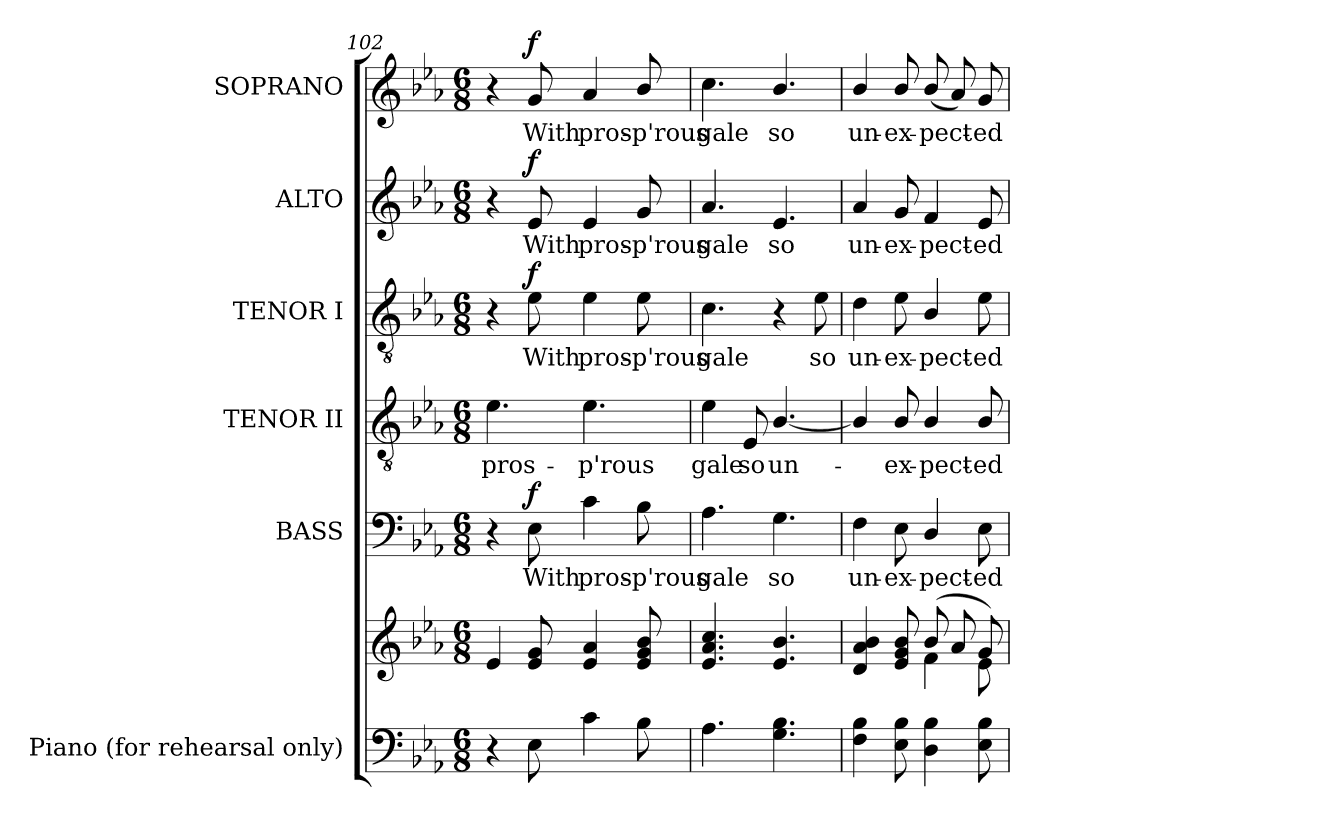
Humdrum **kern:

**kern	**kern	**kern	**text	**dynam	**kern	**text	**kern	**text	**dynam	**kern	**text	**dynam	**kern	**text	**dynam
*part6	*part6	*part5	*part5	*part5	*part4	*part4	*part3	*part3	*part3	*part2	*part2	*part2	*part1	*part1	*part1
*staff7	*staff6	*staff5	*staff5	*staff5	*staff4	*staff4	*staff3	*staff3	*staff3	*staff2	*staff2	*staff2	*staff1	*staff1	*staff1
*I"Piano (for rehearsal only)	*	*I"BASS	*	*	*I"TENOR II	*	*I"TENOR I	*	*	*I"ALTO	*	*	*I"SOPRANO	*	*
*I'Pno.	*	*I'B.	*	*	*I'T.	*	*I'T.	*	*	*I'A.	*	*	*I'S.	*	*
*clefF4	*clefG2	*clefF4	*	*	*clefGv2	*	*clefGv2	*	*	*clefG2	*	*	*clefG2	*	*
*	*	*	*	*	*ITrd7c12	*	*ITrd7c12	*	*	*	*	*	*	*	*
*k[b-e-a-]	*k[b-e-a-]	*k[b-e-a-]	*	*	*k[b-e-a-]	*	*k[b-e-a-]	*	*	*k[b-e-a-]	*	*	*k[b-e-a-]	*	*
*E-:	*E-:	*E-:	*	*	*E-:	*	*E-:	*	*	*E-:	*	*	*E-:	*	*
*M6/8	*M6/8	*M6/8	*	*	*M6/8	*	*M6/8	*	*	*M6/8	*	*	*M6/8	*	*
=102	=102	=102	=102	=102	=102	=102	=102	=102	=102	=102	=102	=102	=102	=102	=102
!	!	!	!	!	!	!LO:LY:b:color=#000000	!	!	!	!	!	!	!	!	!
4r	4e-i/	4r	.	.	4.E-i\	pros-	4r	.	.	4r	.	.	4r	.	.
!	!	!	!LO:LY:b:color=#000000	!	!	!	!	!	!	!	!	!	!	!	!
!	!	!	!	!	!	!	!	!LO:LY:b:color=#000000	!	!	!	!	!	!	!
!	!	!	!	!	!	!	!	!	!	!	!LO:LY:b:color=#000000	!	!	!	!
!	!	!	!	!	!	!	!	!	!	!	!	!	!	!LO:LY:b:color=#000000	!
8E-i\	8e-i/ 8gi	8E-i\	With	f	.	.	8E-i\	With	f	8e-i/	With	f	8gi/	With	f
!	!	!	!LO:LY:b:color=#000000	!	!	!	!	!	!	!	!	!	!	!	!
!	!	!	!	!	!	!LO:LY:b:color=#000000	!	!	!	!	!	!	!	!	!
!	!	!	!	!	!	!	!	!LO:LY:b:color=#000000	!	!	!	!	!	!	!
!	!	!	!	!	!	!	!	!	!	!	!LO:LY:b:color=#000000	!	!	!	!
!	!	!	!	!	!	!	!	!	!	!	!	!	!	!LO:LY:b:color=#000000	!
4ci\	4e-i/ 4a-i	4ci\	pros-	.	4.E-i\	-p'rous	4E-i\	pros-	.	4e-i/	pros-	.	4a-i/	pros-	.
!	!	!	!LO:LY:b:color=#000000	!	!	!	!	!	!	!	!	!	!	!	!
!	!	!	!	!	!	!	!	!LO:LY:b:color=#000000	!	!	!	!	!	!	!
!	!	!	!	!	!	!	!	!	!	!	!LO:LY:b:color=#000000	!	!	!	!
!	!	!	!	!	!	!	!	!	!	!	!	!	!	!LO:LY:b:color=#000000	!
8B-i\	8e-i/ 8gi 8b-i	8B-i\	-p'rous	.	.	.	8E-i\	-p'rous	.	8gi/	-p'rous	.	8b-i/	-p'rous	.
=103	=103	=103	=103	=103	=103	=103	=103	=103	=103	=103	=103	=103	=103	=103	=103
!	!	!	!LO:LY:b:color=#000000	!	!	!	!	!	!	!	!	!	!	!	!
!	!	!	!	!	!	!LO:LY:b:color=#000000	!	!	!	!	!	!	!	!	!
!	!	!	!	!	!	!	!	!LO:LY:b:color=#000000	!	!	!	!	!	!	!
!	!	!	!	!	!	!	!	!	!	!	!LO:LY:b:color=#000000	!	!	!	!
!	!	!	!	!	!	!	!	!	!	!	!	!	!	!LO:LY:b:color=#000000	!
4.A-i\	4.e-i/ 4.a-i 4.cci	4.A-i\	gale	.	4E-i\	gale	4.Ci\	gale	.	4.a-i/	gale	.	4.cci\	gale	.
!	!	!	!	!	!	!LO:LY:b:color=#000000	!	!	!	!	!	!	!	!	!
.	.	.	.	.	8EE-i/	so	.	.	.	.	.	.	.	.	.
!	!	!	!LO:LY:b:color=#000000	!	!	!	!	!	!	!	!	!	!	!	!
!	!	!	!	!	!	!LO:LY:b:color=#000000	!	!	!	!	!	!	!	!	!
!	!	!	!	!	!	!	!	!	!	!	!LO:LY:b:color=#000000	!	!	!	!
!	!	!	!	!	!	!	!	!	!	!	!	!	!	!LO:LY:b:color=#000000	!
4.Gi\ 4.B-i	4.e-i/ 4.b-i	4.Gi\	so	.	[4.BB-i/	un-	4r	.	.	4.e-i/	so	.	4.b-i/	so	.
!	!	!	!	!	!	!	!	!LO:LY:b:color=#000000	!	!	!	!	!	!	!
.	.	.	.	.	.	.	8E-i\	so	.	.	.	.	.	.	.
!!LO:LB:g=z
=104	=104	=104	=104	=104	=104	=104	=104	=104	=104	=104	=104	=104	=104	=104	=104
*	*^	*	*	*	*	*	*	*	*	*	*	*	*	*	*
!	!	!	!	!LO:LY:b:color=#000000	!	!	!	!	!	!	!	!	!	!	!	!
!	!	!	!	!	!	!	!	!	!LO:LY:b:color=#000000	!	!	!	!	!	!	!
!	!	!	!	!	!	!	!	!	!	!	!	!LO:LY:b:color=#000000	!	!	!	!
!	!	!	!	!	!	!	!	!	!	!	!	!	!	!	!LO:LY:b:color=#000000	!
4Fi\ 4B-i	4di/ 4a-i 4b-i	4.ryy	4Fi\	un-	.	4BB-i/]	.	4Di\	un-	.	4a-i/	un-	.	4b-i/	un-	.
!	!	!	!	!LO:LY:b:color=#000000	!	!	!	!	!	!	!	!	!	!	!	!
!	!	!	!	!	!	!	!LO:LY:b:color=#000000	!	!	!	!	!	!	!	!	!
!	!	!	!	!	!	!	!	!	!LO:LY:b:color=#000000	!	!	!	!	!	!	!
!	!	!	!	!	!	!	!	!	!	!	!	!LO:LY:b:color=#000000	!	!	!	!
!	!	!	!	!	!	!	!	!	!	!	!	!	!	!	!LO:LY:b:color=#000000	!
8E-i\ 8B-i	8e-i/ 8gi 8b-i	.	8E-i\	-ex-	.	8BB-i/	-ex-	8E-i\	-ex-	.	8gi/	-ex-	.	8b-i/	-ex-	.
!	!	!	!	!LO:LY:b:color=#000000	!	!	!	!	!	!	!	!	!	!	!	!
!	!	!	!	!	!	!	!LO:LY:b:color=#000000	!	!	!	!	!	!	!	!	!
!	!	!	!	!	!	!	!	!	!LO:LY:b:color=#000000	!	!	!	!	!	!	!
!	!	!	!	!	!	!	!	!	!	!	!	!LO:LY:b:color=#000000	!	!	!	!
!	!	!	!	!	!	!	!	!	!	!	!	!	!	!	!LO:LY:b:color=#000000	!
4Di\ 4B-i	(8b-i/	4fi\	4Di/	-pect-	.	4BB-i/	-pect-	4BB-i/	-pect-	.	4fi/	-pect-	.	(8b-i/	-pect-	.
.	8a-i/	.	.	.	.	.	.	.	.	.	.	.	.	8a-i/)	.	.
!	!	!	!	!LO:LY:b:color=#000000	!	!	!	!	!	!	!	!	!	!	!	!
!	!	!	!	!	!	!	!LO:LY:b:color=#000000	!	!	!	!	!	!	!	!	!
!	!	!	!	!	!	!	!	!	!LO:LY:b:color=#000000	!	!	!	!	!	!	!
!	!	!	!	!	!	!	!	!	!	!	!	!LO:LY:b:color=#000000	!	!	!	!
!	!	!	!	!	!	!	!	!	!	!	!	!	!	!	!LO:LY:b:color=#000000	!
8E-i\ 8B-i	8gi/)	8e-i\	8E-i\	-ed	.	8BB-i/	-ed	8E-i\	-ed	.	8e-i/	-ed	.	8gi/	-ed	.
*	*v	*v	*	*	*	*	*	*	*	*	*	*	*	*	*	*
=	=	=	=	=	=	=	=	=	=	=	=	=	=	=	=
*-	*-	*-	*-	*-	*-	*-	*-	*-	*-	*-	*-	*-	*-	*-	*-
